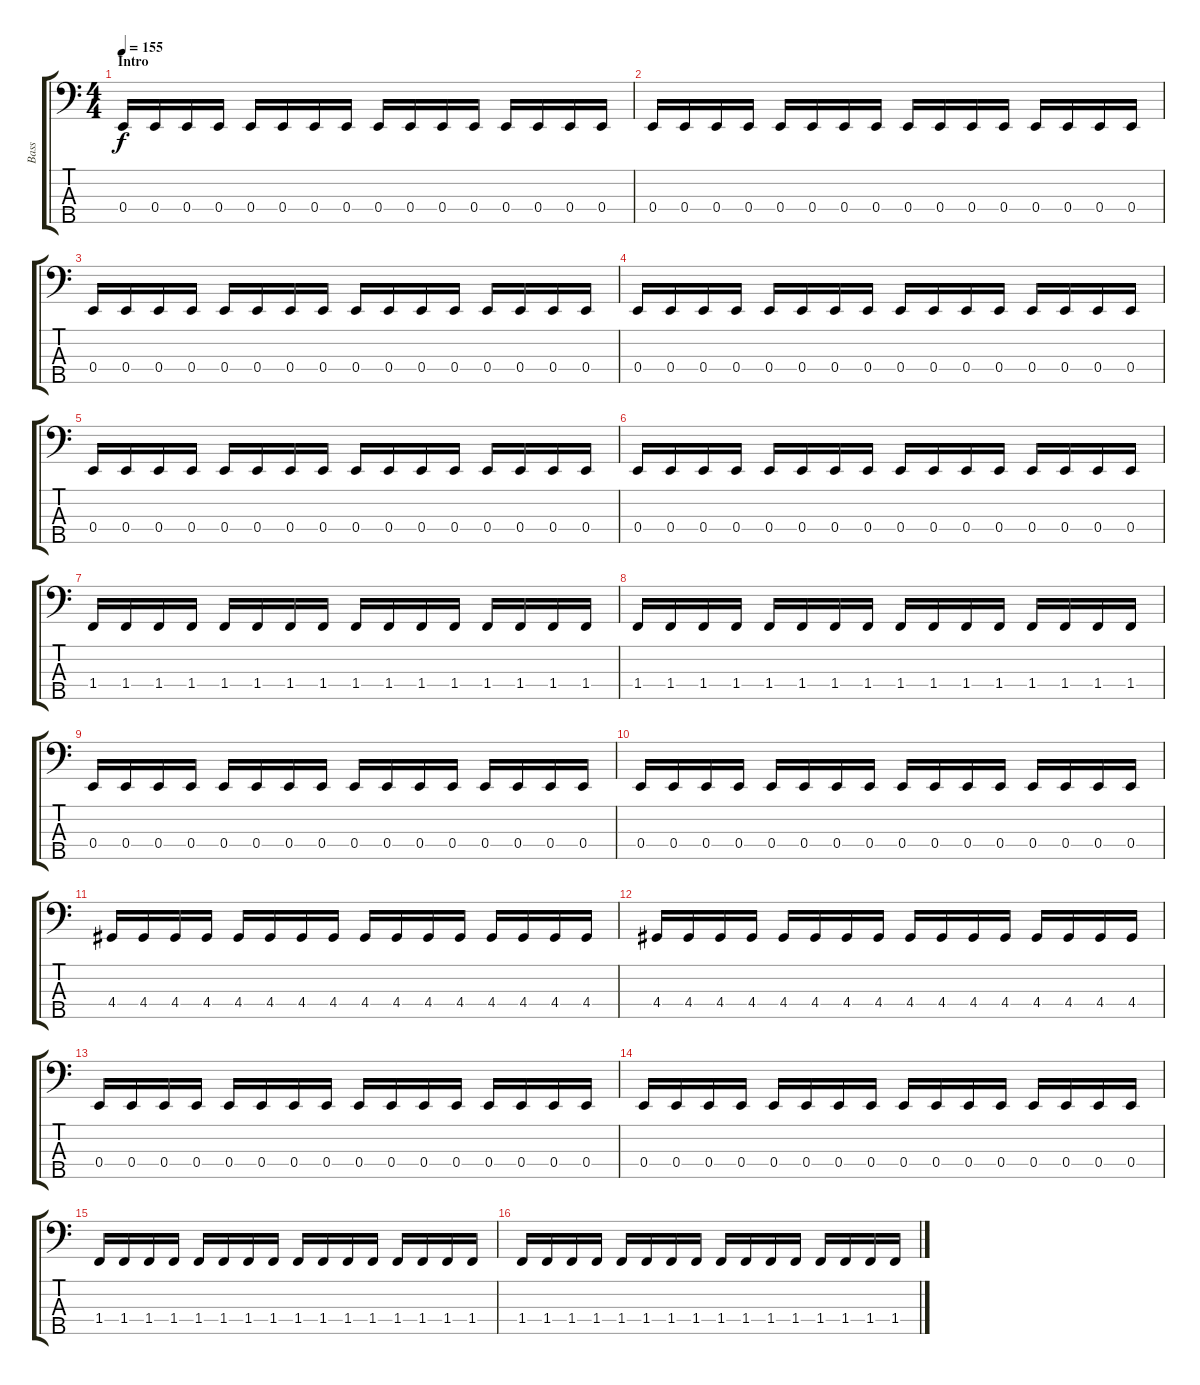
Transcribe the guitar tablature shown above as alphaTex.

\track ("Bass" "Bass") {instrument electricbassfinger}
\staff {score tabs}
\tuning (G2 D2 A1 E1 B0) {hide}
\ts (4 4)
\section ("" "Intro")
\tempo 155
\clef f4
\ks c
0.4.16{dy f instrument electricbassfinger} 0.4.16 0.4.16 0.4.16 0.4.16 0.4.16 0.4.16 0.4.16 0.4.16 0.4.16 0.4.16 0.4.16 0.4.16 0.4.16 0.4.16 0.4.16 |
0.4.16 0.4.16 0.4.16 0.4.16 0.4.16 0.4.16 0.4.16 0.4.16 0.4.16 0.4.16 0.4.16 0.4.16 0.4.16 0.4.16 0.4.16 0.4.16 |
0.4.16 0.4.16 0.4.16 0.4.16 0.4.16 0.4.16 0.4.16 0.4.16 0.4.16 0.4.16 0.4.16 0.4.16 0.4.16 0.4.16 0.4.16 0.4.16 |
0.4.16 0.4.16 0.4.16 0.4.16 0.4.16 0.4.16 0.4.16 0.4.16 0.4.16 0.4.16 0.4.16 0.4.16 0.4.16 0.4.16 0.4.16 0.4.16 |
0.4.16 0.4.16 0.4.16 0.4.16 0.4.16 0.4.16 0.4.16 0.4.16 0.4.16 0.4.16 0.4.16 0.4.16 0.4.16 0.4.16 0.4.16 0.4.16 |
0.4.16 0.4.16 0.4.16 0.4.16 0.4.16 0.4.16 0.4.16 0.4.16 0.4.16 0.4.16 0.4.16 0.4.16 0.4.16 0.4.16 0.4.16 0.4.16 |
1.4.16 1.4.16 1.4.16 1.4.16 1.4.16 1.4.16 1.4.16 1.4.16 1.4.16 1.4.16 1.4.16 1.4.16 1.4.16 1.4.16 1.4.16 1.4.16 |
1.4.16 1.4.16 1.4.16 1.4.16 1.4.16 1.4.16 1.4.16 1.4.16 1.4.16 1.4.16 1.4.16 1.4.16 1.4.16 1.4.16 1.4.16 1.4.16 |
0.4.16 0.4.16 0.4.16 0.4.16 0.4.16 0.4.16 0.4.16 0.4.16 0.4.16 0.4.16 0.4.16 0.4.16 0.4.16 0.4.16 0.4.16 0.4.16 |
0.4.16 0.4.16 0.4.16 0.4.16 0.4.16 0.4.16 0.4.16 0.4.16 0.4.16 0.4.16 0.4.16 0.4.16 0.4.16 0.4.16 0.4.16 0.4.16 |
4.4.16 4.4.16 4.4.16 4.4.16 4.4.16 4.4.16 4.4.16 4.4.16 4.4.16 4.4.16 4.4.16 4.4.16 4.4.16 4.4.16 4.4.16 4.4.16 |
4.4.16 4.4.16 4.4.16 4.4.16 4.4.16 4.4.16 4.4.16 4.4.16 4.4.16 4.4.16 4.4.16 4.4.16 4.4.16 4.4.16 4.4.16 4.4.16 |
0.4.16 0.4.16 0.4.16 0.4.16 0.4.16 0.4.16 0.4.16 0.4.16 0.4.16 0.4.16 0.4.16 0.4.16 0.4.16 0.4.16 0.4.16 0.4.16 |
0.4.16 0.4.16 0.4.16 0.4.16 0.4.16 0.4.16 0.4.16 0.4.16 0.4.16 0.4.16 0.4.16 0.4.16 0.4.16 0.4.16 0.4.16 0.4.16 |
1.4.16 1.4.16 1.4.16 1.4.16 1.4.16 1.4.16 1.4.16 1.4.16 1.4.16 1.4.16 1.4.16 1.4.16 1.4.16 1.4.16 1.4.16 1.4.16 |
1.4.16 1.4.16 1.4.16 1.4.16 1.4.16 1.4.16 1.4.16 1.4.16 1.4.16 1.4.16 1.4.16 1.4.16 1.4.16 1.4.16 1.4.16 1.4.16
